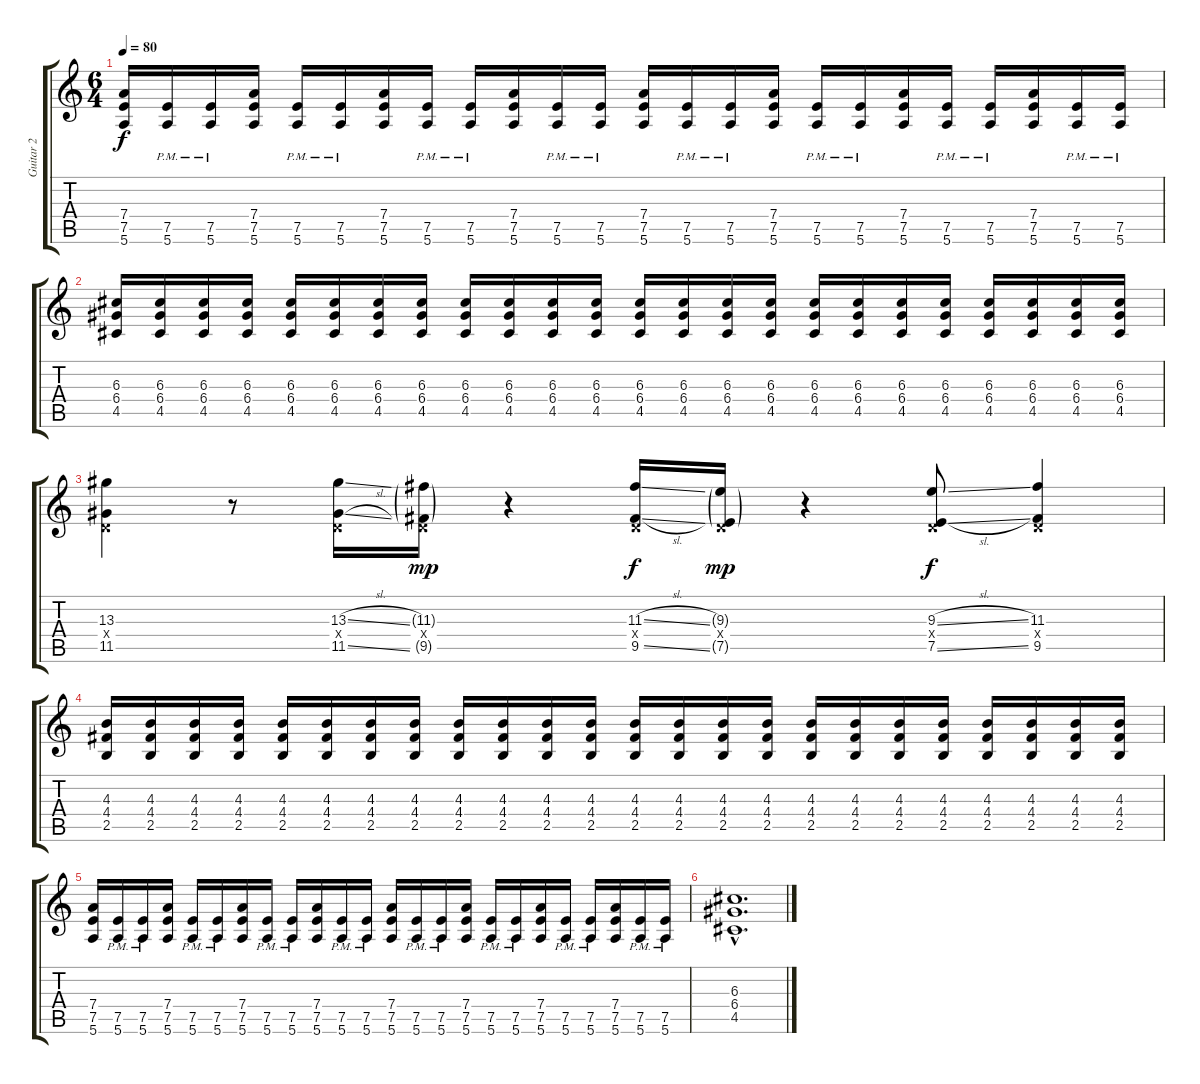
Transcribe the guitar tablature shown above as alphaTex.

\track ("Guitar 2" "Guitar 2") {instrument distortionguitar}
\staff {score tabs}
\tuning (E4 B3 G3 D3 A2 E2) {hide}
\ts (6 4)
\tempo 80
\clef g2
\ks c
(7.4 7.5 5.6).16{dy f} (7.5{pm} 5.6{pm}).16 (7.5{pm} 5.6{pm}).16 (7.4 7.5 5.6).16 (7.5{pm} 5.6{pm}).16 (7.5{pm} 5.6{pm}).16 (7.4 7.5 5.6).16 (7.5{pm} 5.6{pm}).16 (7.5{pm} 5.6{pm}).16 (7.4 7.5 5.6).16 (7.5{pm} 5.6{pm}).16 (7.5{pm} 5.6{pm}).16 (7.4 7.5 5.6).16 (7.5{pm} 5.6{pm}).16 (7.5{pm} 5.6{pm}).16 (7.4 7.5 5.6).16 (7.5{pm} 5.6{pm}).16 (7.5{pm} 5.6{pm}).16 (7.4 7.5 5.6).16 (7.5{pm} 5.6{pm}).16 (7.5{pm} 5.6{pm}).16 (7.4 7.5 5.6).16 (7.5{pm} 5.6{pm}).16 (7.5{pm} 5.6{pm}).16 |
(6.3 6.4 4.5).16 (6.3 6.4 4.5).16 (6.3 6.4 4.5).16 (6.3 6.4 4.5).16 (6.3 6.4 4.5).16 (6.3 6.4 4.5).16 (6.3 6.4 4.5).16 (6.3 6.4 4.5).16 (6.3 6.4 4.5).16 (6.3 6.4 4.5).16 (6.3 6.4 4.5).16 (6.3 6.4 4.5).16 (6.3 6.4 4.5).16 (6.3 6.4 4.5).16 (6.3 6.4 4.5).16 (6.3 6.4 4.5).16 (6.3 6.4 4.5).16 (6.3 6.4 4.5).16 (6.3 6.4 4.5).16 (6.3 6.4 4.5).16 (6.3 6.4 4.5).16 (6.3 6.4 4.5).16 (6.3 6.4 4.5).16 (6.3 6.4 4.5).16 |
(13.3 0.4{x} 11.5).4 r.8 (13.3{sl} 0.4{x} 11.5{sl}).16 (11.3{g} 0.4{x} 9.5{g}).16{dy mp} r.4 (11.3{sl} 0.4{x} 9.5{sl}).16{dy f} (9.3{g} 0.4{x} 7.5{g}).16{dy mp} r.4 (9.3{sl} 0.4{x} 7.5{sl}).8{dy f} (11.3 0.4{x} 9.5).4 |
(4.3 4.4 2.5).16 (4.3 4.4 2.5).16 (4.3 4.4 2.5).16 (4.3 4.4 2.5).16 (4.3 4.4 2.5).16 (4.3 4.4 2.5).16 (4.3 4.4 2.5).16 (4.3 4.4 2.5).16 (4.3 4.4 2.5).16 (4.3 4.4 2.5).16 (4.3 4.4 2.5).16 (4.3 4.4 2.5).16 (4.3 4.4 2.5).16 (4.3 4.4 2.5).16 (4.3 4.4 2.5).16 (4.3 4.4 2.5).16 (4.3 4.4 2.5).16 (4.3 4.4 2.5).16 (4.3 4.4 2.5).16 (4.3 4.4 2.5).16 (4.3 4.4 2.5).16 (4.3 4.4 2.5).16 (4.3 4.4 2.5).16 (4.3 4.4 2.5).16 |
(7.4 7.5 5.6).16 (7.5{pm} 5.6{pm}).16 (7.5{pm} 5.6{pm}).16 (7.4 7.5 5.6).16 (7.5{pm} 5.6{pm}).16 (7.5{pm} 5.6{pm}).16 (7.4 7.5 5.6).16 (7.5{pm} 5.6{pm}).16 (7.5{pm} 5.6{pm}).16 (7.4 7.5 5.6).16 (7.5{pm} 5.6{pm}).16 (7.5{pm} 5.6{pm}).16 (7.4 7.5 5.6).16 (7.5{pm} 5.6{pm}).16 (7.5{pm} 5.6{pm}).16 (7.4 7.5 5.6).16 (7.5{pm} 5.6{pm}).16 (7.5{pm} 5.6{pm}).16 (7.4 7.5 5.6).16 (7.5{pm} 5.6{pm}).16 (7.5{pm} 5.6{pm}).16 (7.4 7.5 5.6).16 (7.5{pm} 5.6{pm}).16 (7.5{pm} 5.6{pm}).16 |
(6.3{hac} 6.4{hac} 4.5{hac}).1{d}
